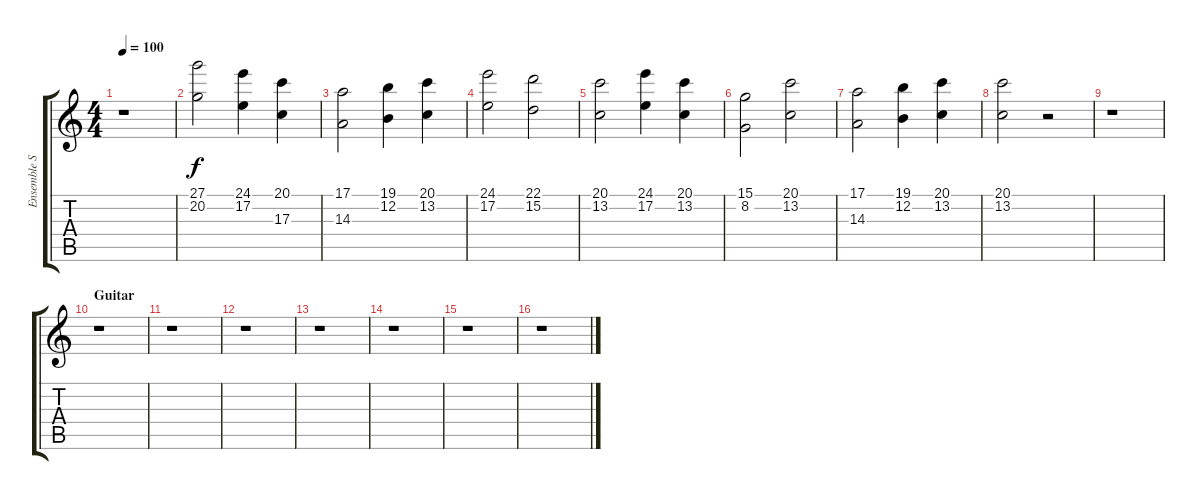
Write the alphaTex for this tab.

\track ("Ensemble String" "Ensemble S") {instrument stringensemble1}
\staff {score tabs}
\tuning (E4 B3 G3 D3 A2 E2) {hide}
\ts (4 4)
\section ("" "")
\tempo 100
\clef g2
\ks c
r.1{dy f} |
(27.1 20.2).2 (24.1 17.2).4 (20.1 17.3).4 |
(17.1 14.3).2 (19.1 12.2).4 (20.1 13.2).4 |
(24.1 17.2).2 (22.1 15.2).2 |
(20.1 13.2).2 (24.1 17.2).4 (20.1 13.2).4 |
(15.1 8.2).2 (20.1 13.2).2 |
(17.1 14.3).2 (19.1 12.2).4 (20.1 13.2).4 |
(20.1 13.2).2 r.2 |
r.1 |
\section ("" "Guitar ")
r.1 |
r.1 |
r.1 |
r.1 |
r.1 |
r.1 |
r.1
